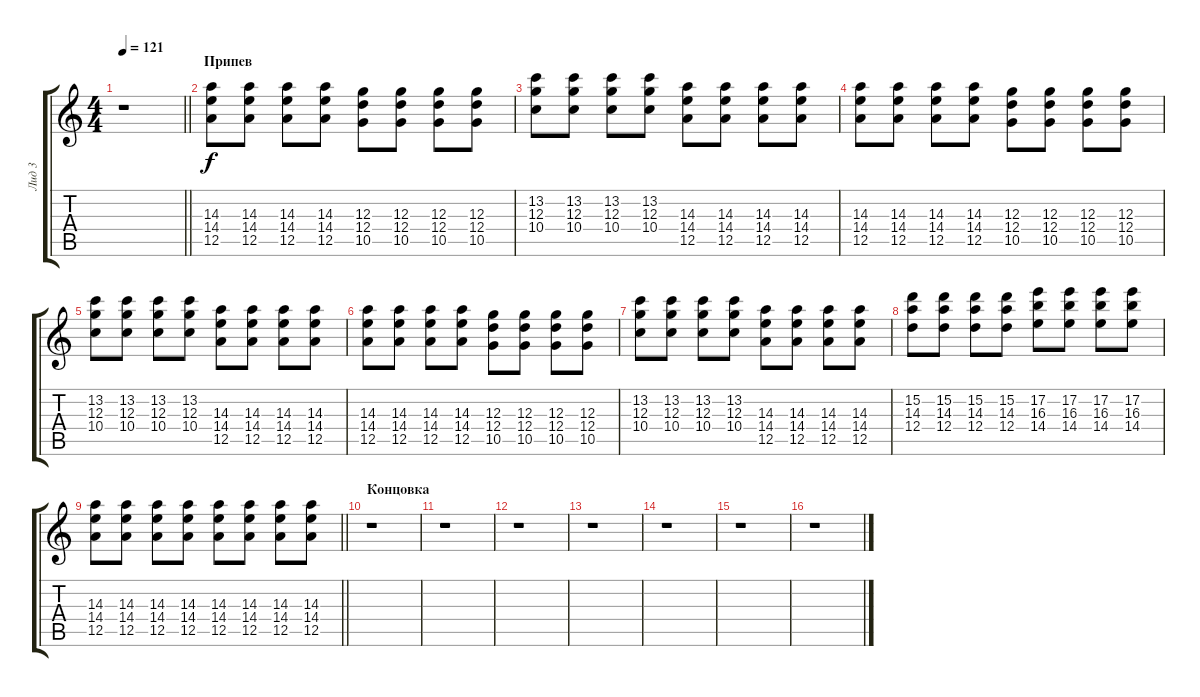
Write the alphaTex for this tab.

\track ("Лид 3" "Лид 3") {instrument distortionguitar}
\staff {score tabs}
\tuning (E4 B3 G3 D3 A2 E2) {hide}
\ts (4 4)
\tempo 121
\clef g2
\barLineRight lightlight
\ks c
r.1{dy f} |
\section ("" "Припев")
(14.3 14.4 12.5).8 (14.3 14.4 12.5).8 (14.3 14.4 12.5).8 (14.3 14.4 12.5).8 (12.3 12.4 10.5).8 (12.3 12.4 10.5).8 (12.3 12.4 10.5).8 (12.3 12.4 10.5).8 |
(13.2 12.3 10.4).8 (13.2 12.3 10.4).8 (13.2 12.3 10.4).8 (13.2 12.3 10.4).8 (14.3 14.4 12.5).8 (14.3 14.4 12.5).8 (14.3 14.4 12.5).8 (14.3 14.4 12.5).8 |
(14.3 14.4 12.5).8 (14.3 14.4 12.5).8 (14.3 14.4 12.5).8 (14.3 14.4 12.5).8 (12.3 12.4 10.5).8 (12.3 12.4 10.5).8 (12.3 12.4 10.5).8 (12.3 12.4 10.5).8 |
(13.2 12.3 10.4).8 (13.2 12.3 10.4).8 (13.2 12.3 10.4).8 (13.2 12.3 10.4).8 (14.3 14.4 12.5).8 (14.3 14.4 12.5).8 (14.3 14.4 12.5).8 (14.3 14.4 12.5).8 |
(14.3 14.4 12.5).8 (14.3 14.4 12.5).8 (14.3 14.4 12.5).8 (14.3 14.4 12.5).8 (12.3 12.4 10.5).8 (12.3 12.4 10.5).8 (12.3 12.4 10.5).8 (12.3 12.4 10.5).8 |
(13.2 12.3 10.4).8 (13.2 12.3 10.4).8 (13.2 12.3 10.4).8 (13.2 12.3 10.4).8 (14.3 14.4 12.5).8 (14.3 14.4 12.5).8 (14.3 14.4 12.5).8 (14.3 14.4 12.5).8 |
(15.2 14.3 12.4).8 (15.2 14.3 12.4).8 (15.2 14.3 12.4).8 (15.2 14.3 12.4).8 (17.2 16.3 14.4).8 (17.2 16.3 14.4).8 (17.2 16.3 14.4).8 (17.2 16.3 14.4).8 |
\barLineRight lightlight
(14.3 14.4 12.5).8 (14.3 14.4 12.5).8 (14.3 14.4 12.5).8 (14.3 14.4 12.5).8 (14.3 14.4 12.5).8 (14.3 14.4 12.5).8 (14.3 14.4 12.5).8 (14.3 14.4 12.5).8 |
\section ("" "Концовка")
r.1 |
r.1 |
r.1 |
r.1 |
r.1 |
r.1 |
r.1
